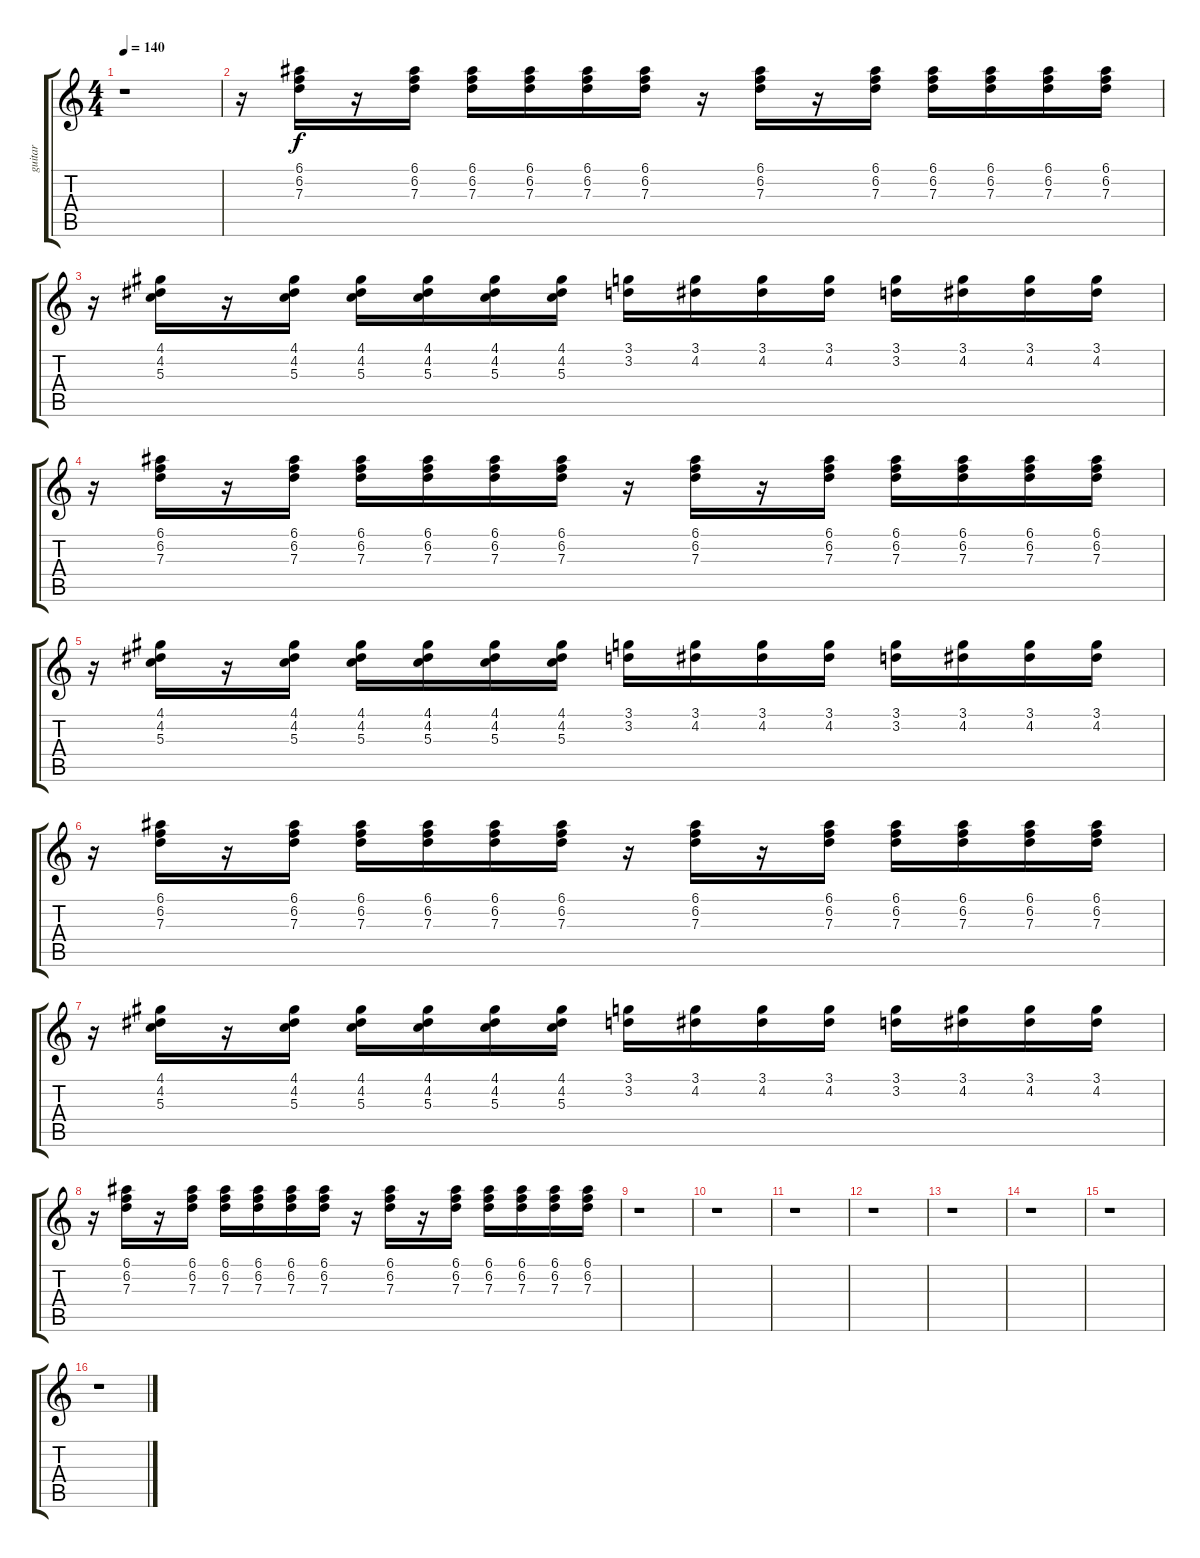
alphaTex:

\track ("guitar" "guitar") {instrument electricguitarclean}
\staff {score tabs}
\tuning (E4 B3 G3 D3 A2 E2) {hide}
\ts (4 4)
\tempo 140
\clef g2
\ks c
r.1{dy f} |
r.16 (6.1 6.2 7.3).16{instrument overdrivenguitar} r.16 (6.1 6.2 7.3).16 (6.1 6.2 7.3).16 (6.1 6.2 7.3).16 (6.1 6.2 7.3).16 (6.1 6.2 7.3).16 r.16 (6.1 6.2 7.3).16 r.16 (6.1 6.2 7.3).16 (6.1 6.2 7.3).16 (6.1 6.2 7.3).16 (6.1 6.2 7.3).16 (6.1 6.2 7.3).16 |
r.16 (4.1 4.2 5.3).16 r.16 (4.1 4.2 5.3).16 (4.1 4.2 5.3).16 (4.1 4.2 5.3).16 (4.1 4.2 5.3).16 (4.1 4.2 5.3).16 (3.1 3.2).16 (3.1 4.2).16 (3.1 4.2).16 (3.1 4.2).16 (3.1 3.2).16 (3.1 4.2).16 (3.1 4.2).16 (3.1 4.2).16 |
r.16 (6.1 6.2 7.3).16 r.16 (6.1 6.2 7.3).16 (6.1 6.2 7.3).16 (6.1 6.2 7.3).16 (6.1 6.2 7.3).16 (6.1 6.2 7.3).16 r.16 (6.1 6.2 7.3).16 r.16 (6.1 6.2 7.3).16 (6.1 6.2 7.3).16 (6.1 6.2 7.3).16 (6.1 6.2 7.3).16 (6.1 6.2 7.3).16 |
r.16 (4.1 4.2 5.3).16 r.16 (4.1 4.2 5.3).16 (4.1 4.2 5.3).16 (4.1 4.2 5.3).16 (4.1 4.2 5.3).16 (4.1 4.2 5.3).16 (3.1 3.2).16 (3.1 4.2).16 (3.1 4.2).16 (3.1 4.2).16 (3.1 3.2).16 (3.1 4.2).16 (3.1 4.2).16 (3.1 4.2).16 |
r.16 (6.1 6.2 7.3).16 r.16 (6.1 6.2 7.3).16 (6.1 6.2 7.3).16 (6.1 6.2 7.3).16 (6.1 6.2 7.3).16 (6.1 6.2 7.3).16 r.16 (6.1 6.2 7.3).16 r.16 (6.1 6.2 7.3).16 (6.1 6.2 7.3).16 (6.1 6.2 7.3).16 (6.1 6.2 7.3).16 (6.1 6.2 7.3).16 |
r.16 (4.1 4.2 5.3).16 r.16 (4.1 4.2 5.3).16 (4.1 4.2 5.3).16 (4.1 4.2 5.3).16 (4.1 4.2 5.3).16 (4.1 4.2 5.3).16 (3.1 3.2).16 (3.1 4.2).16 (3.1 4.2).16 (3.1 4.2).16 (3.1 3.2).16 (3.1 4.2).16 (3.1 4.2).16 (3.1 4.2).16 |
r.16 (6.1 6.2 7.3).16 r.16 (6.1 6.2 7.3).16 (6.1 6.2 7.3).16 (6.1 6.2 7.3).16 (6.1 6.2 7.3).16 (6.1 6.2 7.3).16 r.16 (6.1 6.2 7.3).16 r.16 (6.1 6.2 7.3).16 (6.1 6.2 7.3).16 (6.1 6.2 7.3).16 (6.1 6.2 7.3).16 (6.1 6.2 7.3).16 |
r.1 |
r.1 |
r.1 |
r.1 |
r.1 |
r.1 |
r.1 |
r.1
